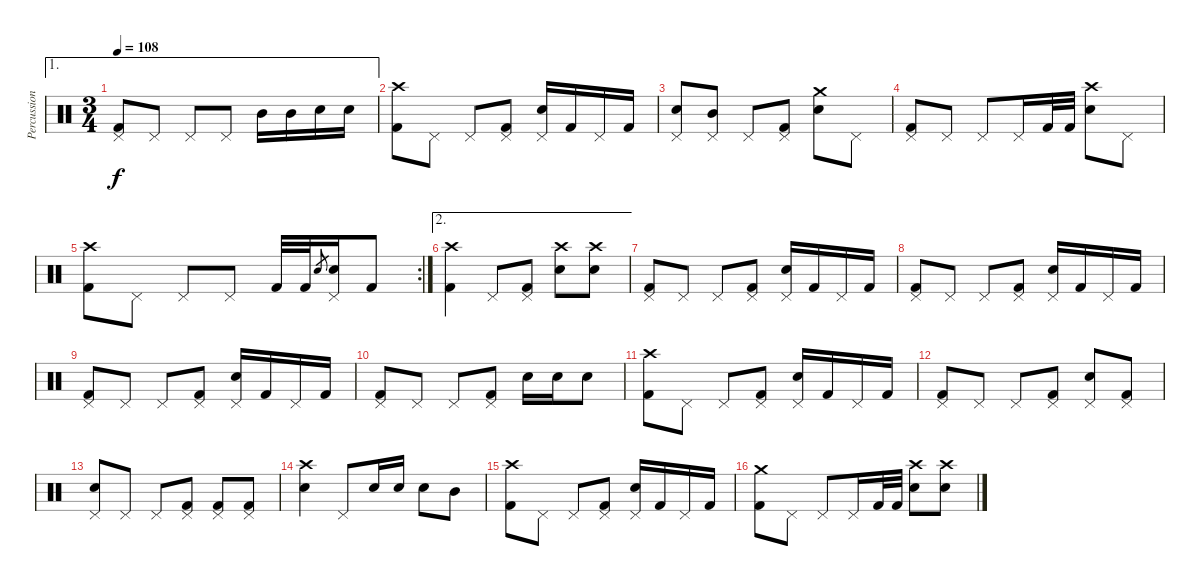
\track ("Percussions" "Percussion") {instrument percussion}
\staff {score}
\articulation defaults
\ae 1
\ts (3 4)
\tempo 108
\clef neutral
\ks c
("Pedal Hi-Hat (hit)" "Kick (hit) 2").8{dy f} "Pedal Hi-Hat (hit)".8 "Pedal Hi-Hat (hit)".8 "Pedal Hi-Hat (hit)".8 "Mid Tom (hit)".16 "Mid Tom (hit)".16 "Electric Snare (hit)".16 "Electric Snare (hit)".16 |
("Crash high (hit)" "Kick (hit) 2").8 "Pedal Hi-Hat (hit)".8 "Pedal Hi-Hat (hit)".8 ("Pedal Hi-Hat (hit)" "Kick (hit) 2").8 ("Pedal Hi-Hat (hit)" "Electric Snare (hit)").16 "Kick (hit) 2".16 "Pedal Hi-Hat (hit)".16 "Kick (hit) 2".16 |
("Pedal Hi-Hat (hit)" "Electric Snare (hit)").8 ("Pedal Hi-Hat (hit)" "Mid Tom (hit)").8 "Pedal Hi-Hat (hit)".8 ("Pedal Hi-Hat (hit)" "Kick (hit) 2").8 ("Crash medium (hit)" "Electric Snare (hit)").8 "Pedal Hi-Hat (hit)".8 |
("Pedal Hi-Hat (hit)" "Kick (hit) 2").8 "Pedal Hi-Hat (hit)".8 "Pedal Hi-Hat (hit)".8 "Pedal Hi-Hat (hit)".16 "Kick (hit) 2".32 "Kick (hit) 2".32 ("Crash high (hit)" "Electric Snare (hit)").8 "Pedal Hi-Hat (hit)".8 |
\rc 2
("Crash high (hit)" "Kick (hit) 2").8 "Pedal Hi-Hat (hit)".8 "Pedal Hi-Hat (hit)".8 "Pedal Hi-Hat (hit)".8 "Kick (hit) 2".32 "Kick (hit) 2".32 "Electric Snare (hit)".8{gr} ("Pedal Hi-Hat (hit)" "Electric Snare (hit)").16 "Kick (hit) 2".8 |
\ae 2
("Crash high (hit)" "Kick (hit) 2").4 "Pedal Hi-Hat (hit)".8 ("Pedal Hi-Hat (hit)" "Kick (hit) 2").8 ("Crash high (hit)" "Electric Snare (hit)").8 ("Crash high (hit)" "Electric Snare (hit)").8 |
("Pedal Hi-Hat (hit)" "Kick (hit) 2").8 "Pedal Hi-Hat (hit)".8 "Pedal Hi-Hat (hit)".8 ("Pedal Hi-Hat (hit)" "Kick (hit) 2").8 ("Pedal Hi-Hat (hit)" "Electric Snare (hit)").16 "Kick (hit) 2".16 "Pedal Hi-Hat (hit)".16 "Kick (hit) 2".16 |
("Pedal Hi-Hat (hit)" "Kick (hit) 2").8 "Pedal Hi-Hat (hit)".8 "Pedal Hi-Hat (hit)".8 ("Pedal Hi-Hat (hit)" "Kick (hit) 2").8 ("Pedal Hi-Hat (hit)" "Electric Snare (hit)").16 "Kick (hit) 2".16 "Pedal Hi-Hat (hit)".16 "Kick (hit) 2".16 |
("Pedal Hi-Hat (hit)" "Kick (hit) 2").8 "Pedal Hi-Hat (hit)".8 "Pedal Hi-Hat (hit)".8 ("Pedal Hi-Hat (hit)" "Kick (hit) 2").8 ("Pedal Hi-Hat (hit)" "Electric Snare (hit)").16 "Kick (hit) 2".16 "Pedal Hi-Hat (hit)".16 "Kick (hit) 2".16 |
("Pedal Hi-Hat (hit)" "Kick (hit) 2").8 "Pedal Hi-Hat (hit)".8 "Pedal Hi-Hat (hit)".8 ("Pedal Hi-Hat (hit)" "Kick (hit) 2").8 "Electric Snare (hit)".16 "Electric Snare (hit)".16 "Electric Snare (hit)".8 |
("Crash high (hit)" "Kick (hit) 2").8 "Pedal Hi-Hat (hit)".8 "Pedal Hi-Hat (hit)".8 ("Pedal Hi-Hat (hit)" "Kick (hit) 2").8 ("Pedal Hi-Hat (hit)" "Electric Snare (hit)").16 "Kick (hit) 2".16 "Pedal Hi-Hat (hit)".16 "Kick (hit) 2".16 |
("Pedal Hi-Hat (hit)" "Kick (hit) 2").8 "Pedal Hi-Hat (hit)".8 "Pedal Hi-Hat (hit)".8 ("Pedal Hi-Hat (hit)" "Kick (hit) 2").8 ("Pedal Hi-Hat (hit)" "Electric Snare (hit)").8 ("Pedal Hi-Hat (hit)" "Kick (hit) 2").8 |
("Pedal Hi-Hat (hit)" "Electric Snare (hit)").8 "Pedal Hi-Hat (hit)".8 "Pedal Hi-Hat (hit)".8 ("Pedal Hi-Hat (hit)" "Kick (hit) 2").8 ("Pedal Hi-Hat (hit)" "Kick (hit) 2").8 ("Pedal Hi-Hat (hit)" "Kick (hit) 2").8 |
("Crash high (hit)" "Electric Snare (hit)").4 "Pedal Hi-Hat (hit)".8 "Electric Snare (hit)".16 "Electric Snare (hit)".16 "Electric Snare (hit)".8 "Mid Tom (hit)".8 |
("Crash high (hit)" "Kick (hit) 2").8 "Pedal Hi-Hat (hit)".8 "Pedal Hi-Hat (hit)".8 ("Pedal Hi-Hat (hit)" "Kick (hit) 2").8 ("Pedal Hi-Hat (hit)" "Electric Snare (hit)").16 "Kick (hit) 2".16 "Pedal Hi-Hat (hit)".16 "Kick (hit) 2".16 |
("Crash medium (hit)" "Kick (hit) 2").8 "Pedal Hi-Hat (hit)".8 "Pedal Hi-Hat (hit)".8 "Pedal Hi-Hat (hit)".16 "Kick (hit) 2".32 "Kick (hit) 2".32 ("Crash high (hit)" "Electric Snare (hit)").8 ("Crash high (hit)" "Electric Snare (hit)").8
